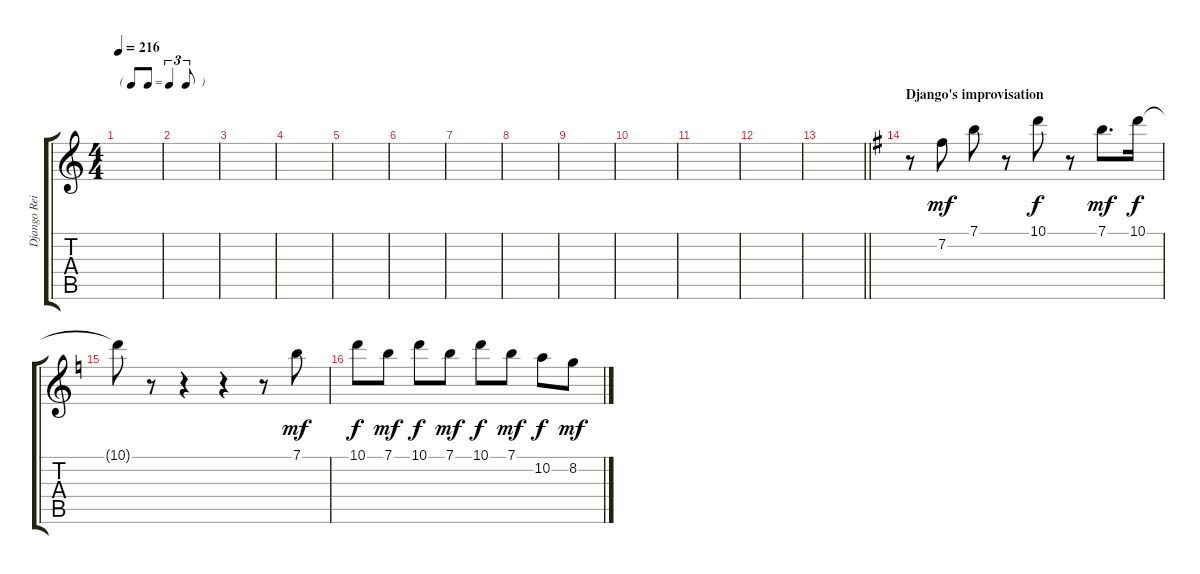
\track ("Django Reinhardt" "Django Rei") {instrument acousticguitarsteel}
\staff {score tabs}
\tuning (E4 B3 G3 D3 A2 E2) {hide}
\ts (4 4)
\tf triplet8th
\tempo 216
\clef g2
\ks c
|
|
|
|
|
|
|
|
|
|
|
|
\barLineRight lightlight
|
\section ("" "Django's improvisation")
\ks g
r.8 7.2.8{dy mf} 7.1.8 r.8 10.1.8{dy f} r.8 7.1.8{d dy mf} 10.1.16{dy f} |
\ks c
10.1{t}.8 r.8 r.4 r.4 r.8 7.1.8{dy mf} |
10.1.8{dy f} 7.1.8{dy mf} 10.1.8{dy f} 7.1.8{dy mf} 10.1.8{dy f} 7.1.8{dy mf} 10.2.8{dy f} 8.2.8{dy mf}
